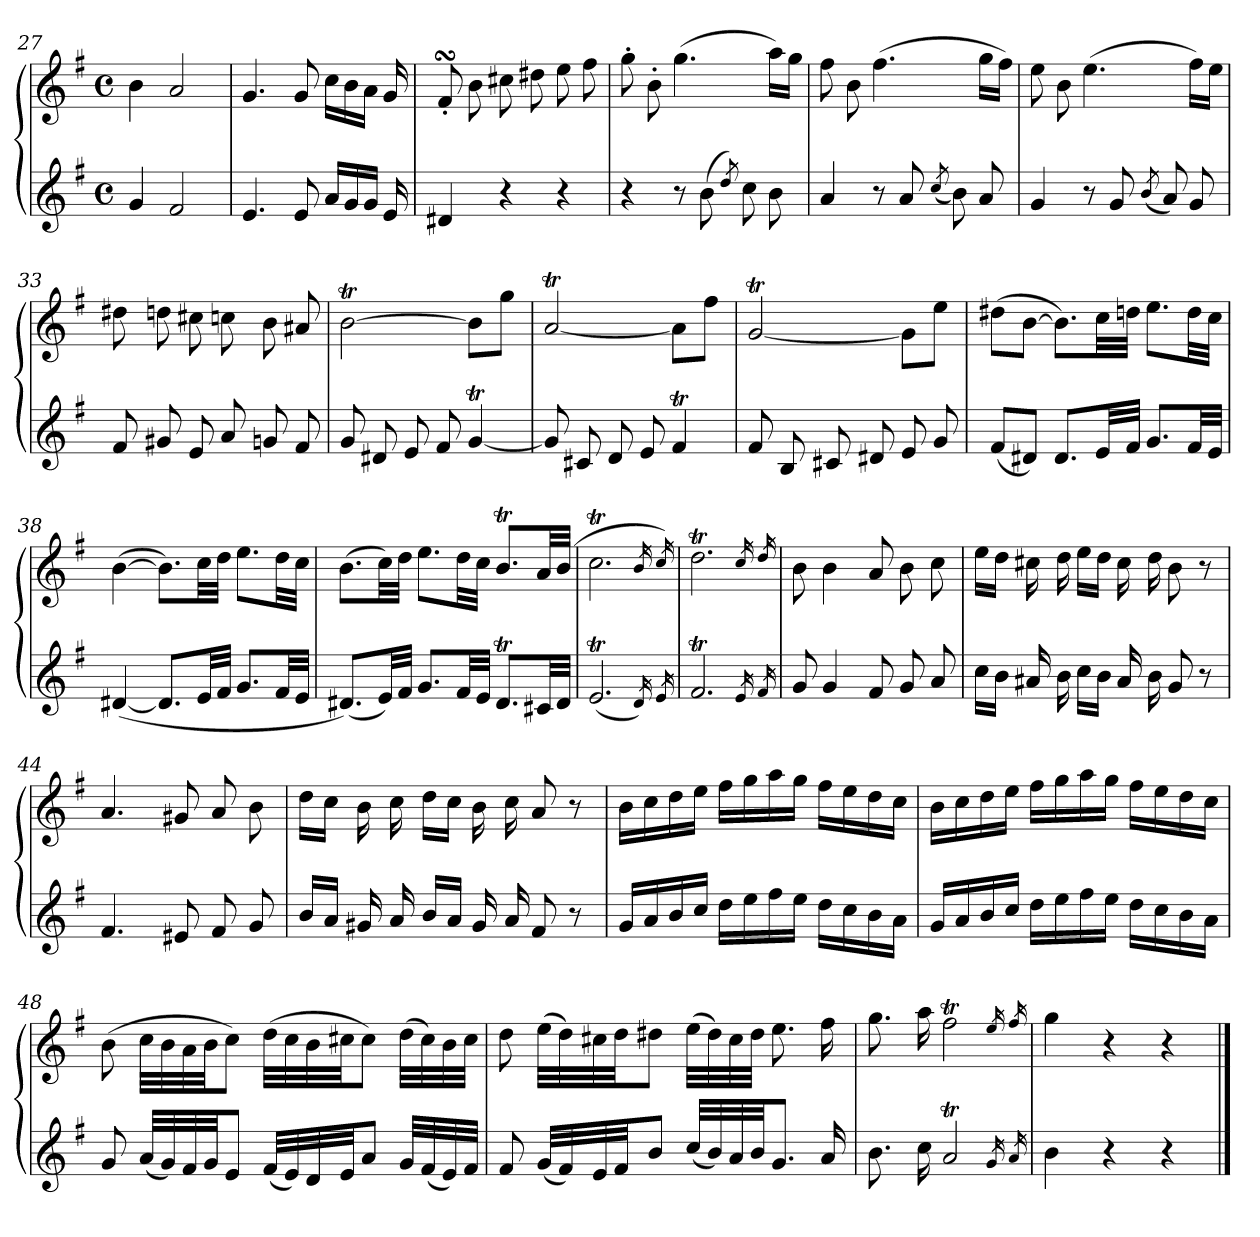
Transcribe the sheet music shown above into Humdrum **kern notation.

**kern	**kern
*part2	*part1
*staff2	*staff1
*clefG2	*clefG2
*k[f#]	*k[f#]
*M4/4	*M4/4
*met(c)	*met(c)
=27	=27
4g/	4b\
2f#/	2a/
=28	=28
4.e/	4.g/
8e/	8g/
16a/LL	16cc\LL
16g/	16b\
16g/JJ	16a\JJ
16e/	16g/
!!LO:LB:g=z
=29	=29
4d#X/	8f#sSsS'</
.	8b\
4r	8cc#X\
.	8dd#X\
4r	8ee\
.	8ff#\
=30	=30
4r	8gg'>\
.	8b'>\
8r	(>4.gg\
(>8b\	.
8qdd/)	.
8cc\	.
8b\	16aa\LL)
.	16gg\JJ
=31	=31
4a/	8ff#\
.	8b\
8r	(>4.ff#\
8a/	.
(<8qcc/	.
8b\)	.
8a/	16gg\LL
.	16ff#\JJ)
=32	=32
4g/	8ee\
.	8b\
8r	(>4.ee\
8g/	.
(<8qb/	.
8a/)	.
8g/	16ff#\LL)
.	16ee\JJ
!!LO:LB:g=z
=33	=33
8f#/	8dd#X\
8g#X/	8ddn\
8e/	8cc#X\
8a/	8ccn\
8gn/	8b\
8f#/	8a#X/
=34	=34
8g/	[2bt\
8d#X/	.
8e/	.
8f#/	.
[4gT/	8b\L]
.	8gg\J
=35	=35
8g/]	[2aT/
8c#X/	.
8d/	.
8e/	.
4f#t/	8a\L]
.	8ff#\J
=36	=36
8f#/	[2gT/
8B/	.
8c#X/	.
8d#X/	.
8e/	8g\L]
8g/	8ee\J
!!LO:LB:g=z
=37	=37
(<8f#/L	(>8dd#X\L
8d#X/J)	[8b\J
8.d#/L	8.b\L])
32e/LL	32cc\LL
32f#/JJJ	32ddn\JJJ
8.g/L	8.ee\L
32f#/LL	32dd\LL
32e/JJJ	32cc\JJJ
=38	=38
(<[4d#X/	(>[4b\
8.d#/L]	8.b\L])
32e/LL	32cc\LL
32f#/JJJ	32dd\JJJ
8.g/L	8.ee\L
32f#/LL	32dd\LL
32e/JJJ	32cc\JJJ
=39	=39
(<8.d#X/L)	(>8.b\L
32e/LL)	32cc\LL)
32f#/JJJ	32dd\JJJ
8.g/L	8.ee\L
32f#/LL	32dd\LL
32e/JJJ	32cc\JJJ
8.d#t/L	8.bt/L
32c#X/LL	32a/LL
32d#/JJJ	(>32b/JJJ
=40	=40
(<2.eT/	2.ccT\
16qd/)	16qb/
16qe/	16qcc/)
=41	=41
2.f#t/	2.ddT\
16qe/	16qcc/
16qf#/	16qdd/
!!LO:PB:g=z
=42	=42
8g/	8b\
4g/	4b\
8f#/	8a/
8g/	8b\
8a/	8cc\
=43	=43
16cc\LL	16ee\LL
16b\JJ	16dd\JJ
16a#X/	16cc#X\
16b\	16dd\
16cc\LL	16ee\LL
16b\JJ	16dd\JJ
16a#/	16cc#\
16b\	16dd\
8g/	8b\
8r	8r
=44	=44
4.f#/	4.a/
8e#X/	8g#X/
8f#/	8a/
8g/	8b\
=45	=45
16b/LL	16dd\LL
16a/JJ	16cc\JJ
16g#X/	16b\
16a/	16cc\
16b/LL	16dd\LL
16a/JJ	16cc\JJ
16g#/	16b\
16a/	16cc\
8f#/	8a/
8r	8r
!!LO:LB:g=z
=46	=46
16g/LL	16b\LL
16a/	16cc\
16b/	16dd\
16cc/JJ	16ee\JJ
16dd\LL	16ff#\LL
16ee\	16gg\
16ff#\	16aa\
16ee\JJ	16gg\JJ
16dd\LL	16ff#\LL
16cc\	16ee\
16b\	16dd\
16a\JJ	16cc\JJ
=47	=47
16g/LL	16b\LL
16a/	16cc\
16b/	16dd\
16cc/JJ	16ee\JJ
16dd\LL	16ff#\LL
16ee\	16gg\
16ff#\	16aa\
16ee\JJ	16gg\JJ
16dd\LL	16ff#\LL
16cc\	16ee\
16b\	16dd\
16a\JJ	16cc\JJ
=48	=48
8g/	(>8b\
(<32a/LLL	32cc\LLL
32g/)	32b\
32f#/	32a\
32g/JJ	32b\JJ
8e/J	8cc\J)
(<32f#/LLL	(>32dd\LLL
32e/)	32cc\
32d/	32b\
32e/JJ	32cc#X\JJ
8a/J	8cc#\J)
32g/LLL	(>32dd\LLL
(<32f#/	32cc#\)
32e/)	32b\
32f#/JJJ	32cc#\JJJ
!!LO:LB:g=z
=49	=49
8f#/	8dd\
(<32g/LLL	(>32ee\LLL
32f#/)	32dd\)
32e/	32cc#X\
32f#/JJ	32dd\JJ
8b/J	8dd#X\J
(<32cc/LLL	(>32ee\LLL
32b/)	32dd#\)
32a/	32cc#\
32b/JJ	32dd#\JJJ
8.g/J	8.ee\
16a/	16ff#\
=50	=50
8.b\	8.gg\
16cc\	16aa\
2aT/	2ff#t\
16qg/	16qee/
16qa/	16qff#/
=51	=51
4b\	4gg\
4ra	4r
4r	4r
==	==
*-	*-
